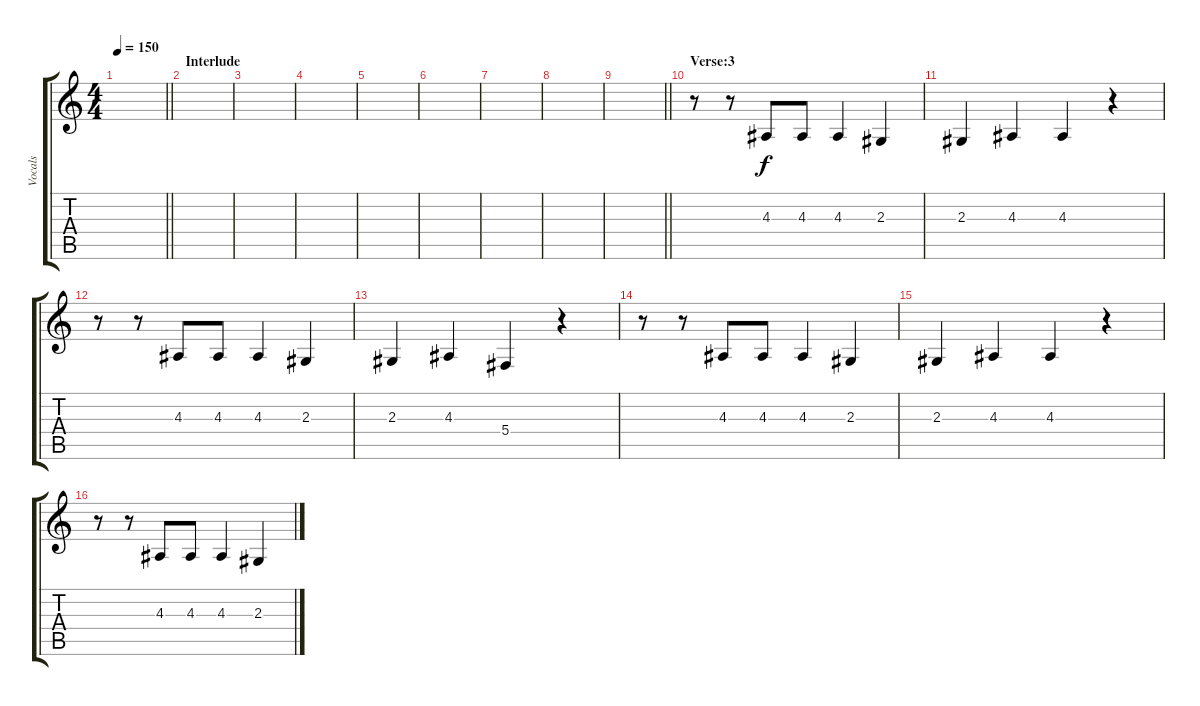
\track ("Vocals" "Vocals") {instrument lead6voice}
\staff {score tabs}
\tuning (Eb4 Bb3 Gb3 Db3 Ab2 Eb2) {hide}
\ts (4 4)
\tempo 150
\clef g2
\barLineRight lightlight
\ks c
|
\section ("" "Interlude")
|
|
|
|
|
|
|
\barLineRight lightlight
|
\section ("" "Verse:3")
r.8 r.8 4.3.8 4.3.8 4.3.4 2.3.4 |
2.3.4 4.3.4 4.3.4 r.4 |
r.8 r.8 4.3.8 4.3.8 4.3.4 2.3.4 |
2.3.4 4.3.4 5.4.4 r.4 |
r.8 r.8 4.3.8 4.3.8 4.3.4 2.3.4 |
2.3.4 4.3.4 4.3.4 r.4 |
r.8 r.8 4.3.8 4.3.8 4.3.4 2.3.4
